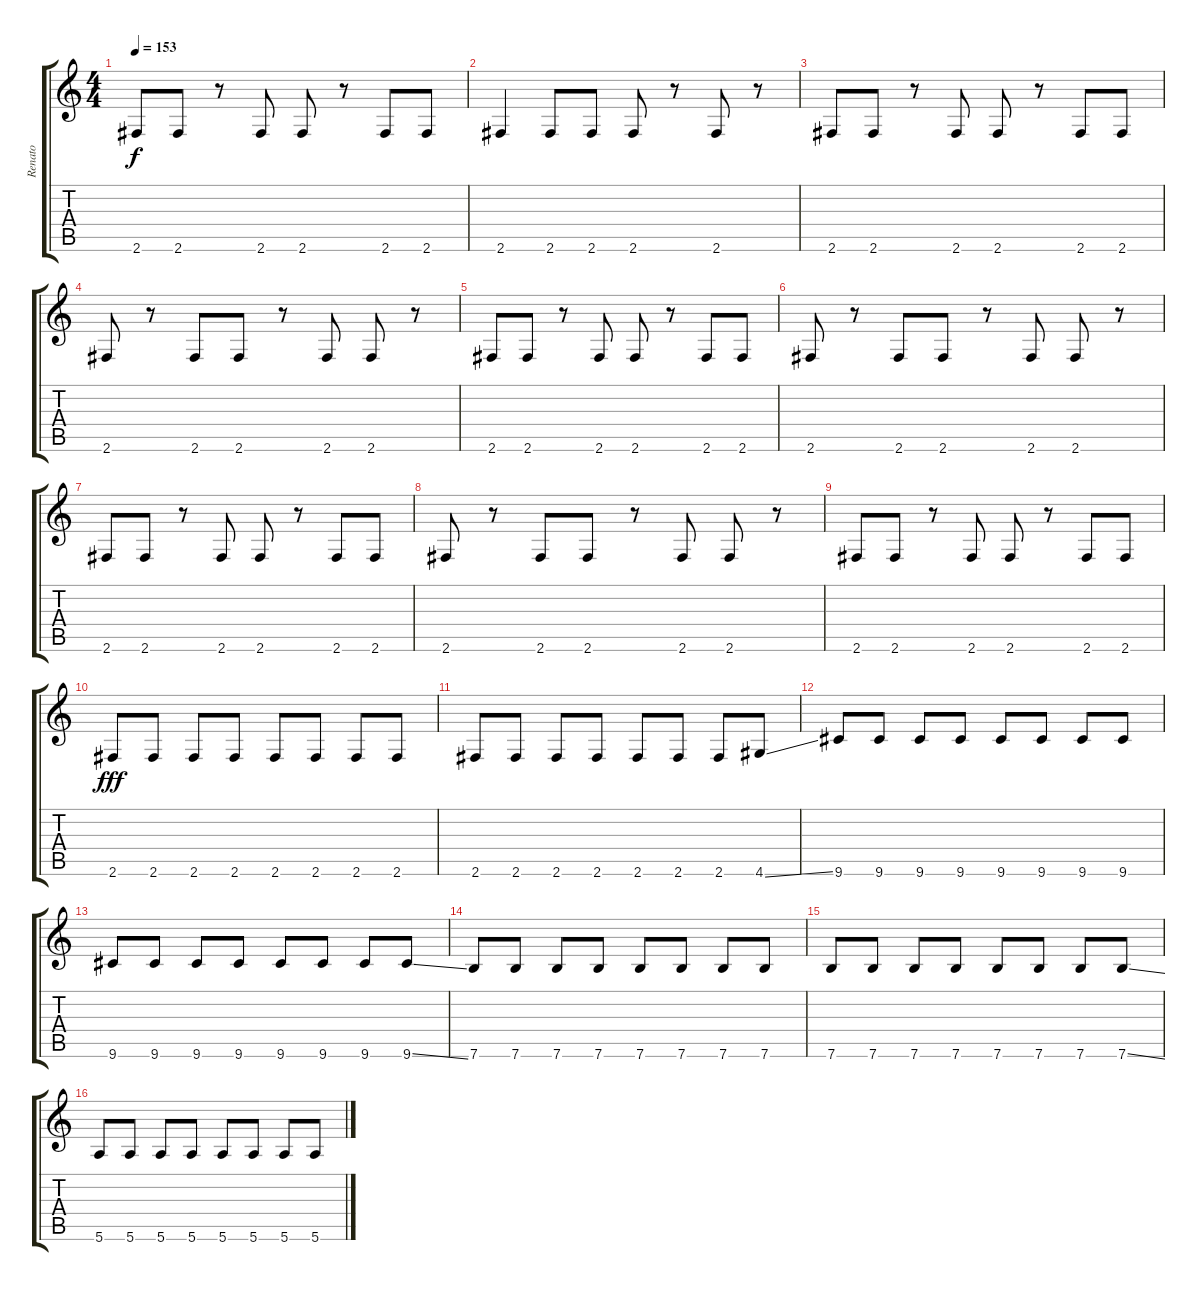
\track ("Renato" "Renato") {instrument distortionguitar}
\staff {score tabs}
\tuning (E4 B3 G3 D3 A2 E2) {hide}
\ts (4 4)
\tempo 153
\clef g2
\ks c
2.6.8{dy f} 2.6.8 r.8 2.6.8 2.6.8 r.8 2.6.8 2.6.8 |
2.6.4 2.6.8 2.6.8 2.6.8 r.8 2.6.8 r.8 |
2.6.8 2.6.8 r.8 2.6.8 2.6.8 r.8 2.6.8 2.6.8 |
2.6.8 r.8 2.6.8 2.6.8 r.8 2.6.8 2.6.8 r.8 |
2.6.8 2.6.8 r.8 2.6.8 2.6.8 r.8 2.6.8 2.6.8 |
2.6.8 r.8 2.6.8 2.6.8 r.8 2.6.8 2.6.8 r.8 |
2.6.8 2.6.8 r.8 2.6.8 2.6.8 r.8 2.6.8 2.6.8 |
2.6.8 r.8 2.6.8 2.6.8 r.8 2.6.8 2.6.8 r.8 |
2.6.8 2.6.8 r.8 2.6.8 2.6.8 r.8 2.6.8 2.6.8 |
2.6.8{dy fff} 2.6.8 2.6.8 2.6.8 2.6.8 2.6.8 2.6.8 2.6.8 |
2.6.8 2.6.8 2.6.8 2.6.8 2.6.8 2.6.8 2.6.8 4.6{ss}.8 |
9.6.8 9.6.8 9.6.8 9.6.8 9.6.8 9.6.8 9.6.8 9.6.8 |
9.6.8 9.6.8 9.6.8 9.6.8 9.6.8 9.6.8 9.6.8 9.6{ss}.8 |
7.6.8 7.6.8 7.6.8 7.6.8 7.6.8 7.6.8 7.6.8 7.6.8 |
7.6.8 7.6.8 7.6.8 7.6.8 7.6.8 7.6.8 7.6.8 7.6{ss}.8 |
5.6.8 5.6.8 5.6.8 5.6.8 5.6.8 5.6.8 5.6.8 5.6.8
